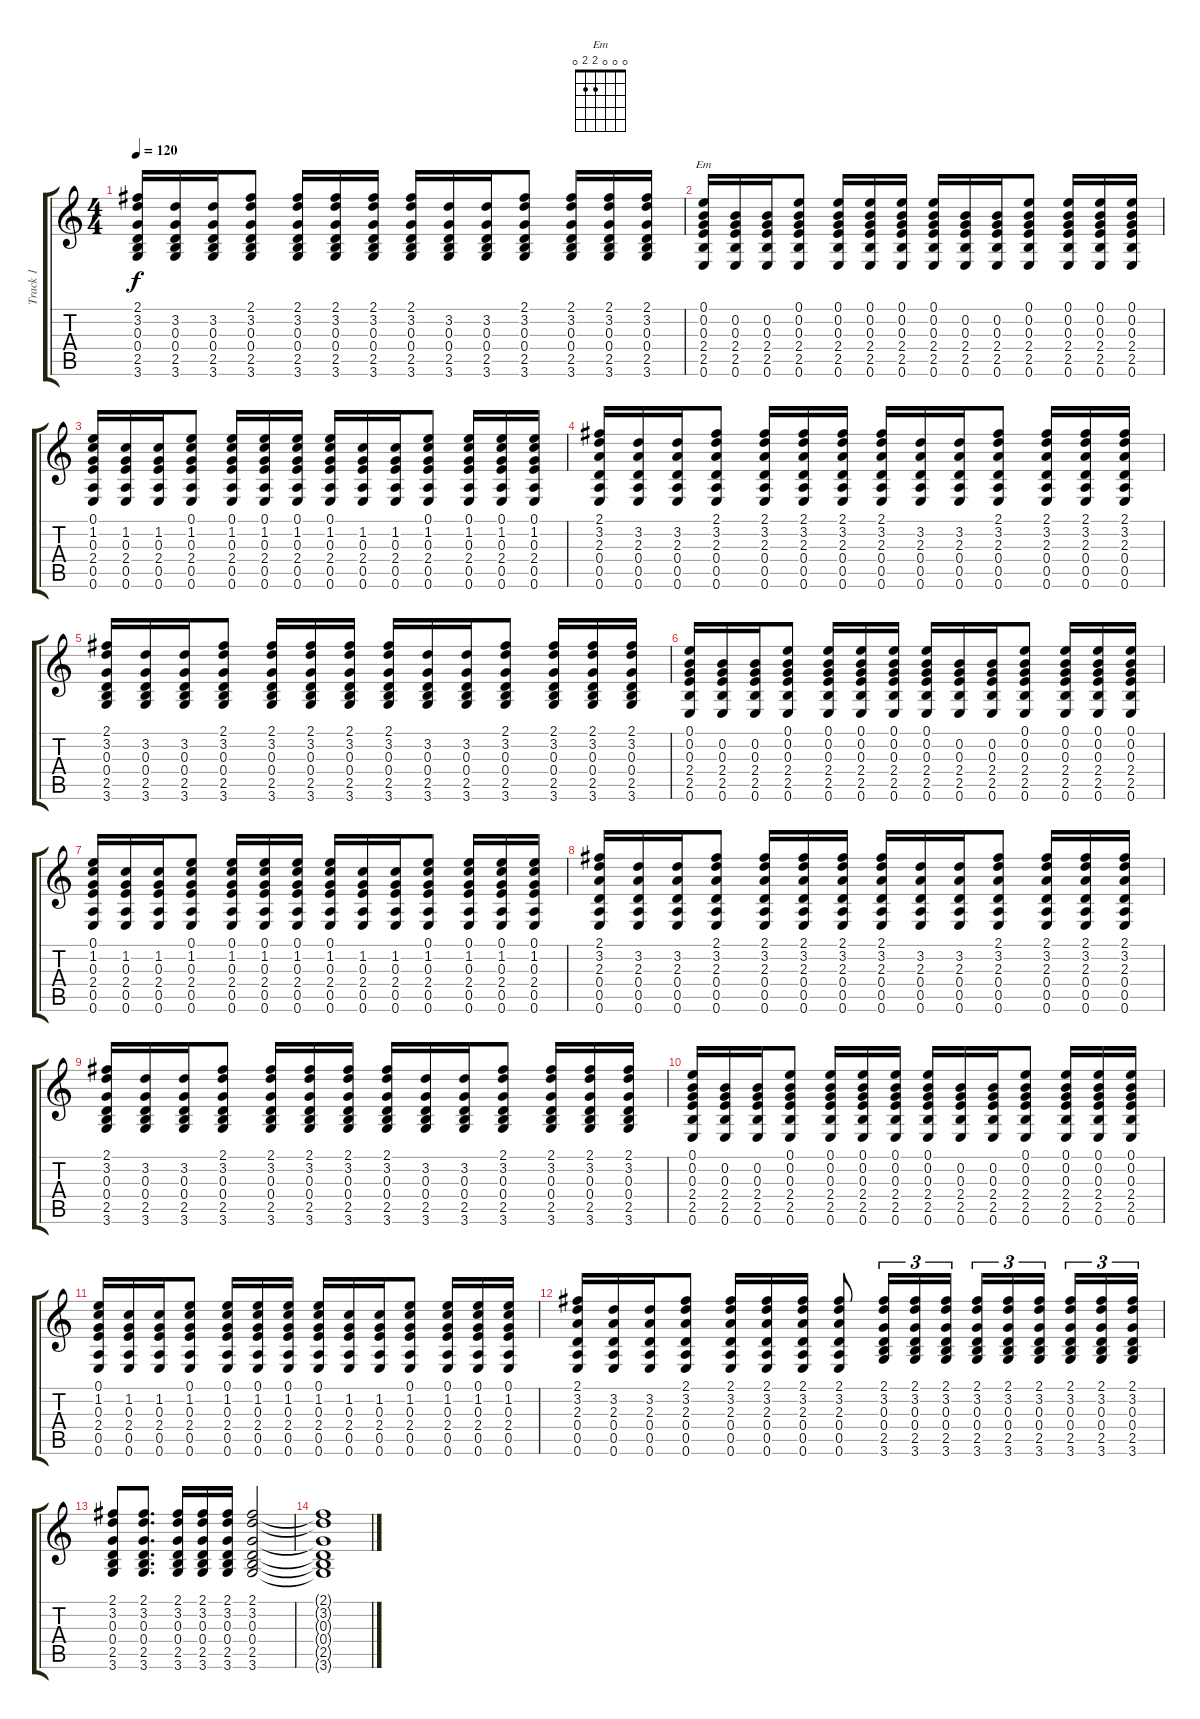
\track ("Track 1" "Track 1") {instrument acousticguitarsteel}
\staff {score tabs}
\tuning (E4 B3 G3 D3 A2 E2) {hide}
\chord ("Em" 0 0 0 2 2 0)
\ts (4 4)
\tempo 120
\clef g2
\ks c
(2.1 3.2 0.3 0.4 2.5 3.6).16{dy f} (3.2 0.3 0.4 2.5 3.6).16 (3.2 0.3 0.4 2.5 3.6).16 (2.1 3.2 0.3 0.4 2.5 3.6).8 (2.1 3.2 0.3 0.4 2.5 3.6).16 (2.1 3.2 0.3 0.4 2.5 3.6).16 (2.1 3.2 0.3 0.4 2.5 3.6).16 (2.1 3.2 0.3 0.4 2.5 3.6).16 (3.2 0.3 0.4 2.5 3.6).16 (3.2 0.3 0.4 2.5 3.6).16 (2.1 3.2 0.3 0.4 2.5 3.6).8 (2.1 3.2 0.3 0.4 2.5 3.6).16 (2.1 3.2 0.3 0.4 2.5 3.6).16 (2.1 3.2 0.3 0.4 2.5 3.6).16 |
(0.1 0.2 0.3 2.4 2.5 0.6).16{ch "Em"} (0.2 0.3 2.4 2.5 0.6).16 (0.2 0.3 2.4 2.5 0.6).16 (0.1 0.2 0.3 2.4 2.5 0.6).8 (0.1 0.2 0.3 2.4 2.5 0.6).16 (0.1 0.2 0.3 2.4 2.5 0.6).16 (0.1 0.2 0.3 2.4 2.5 0.6).16 (0.1 0.2 0.3 2.4 2.5 0.6).16 (0.2 0.3 2.4 2.5 0.6).16 (0.2 0.3 2.4 2.5 0.6).16 (0.1 0.2 0.3 2.4 2.5 0.6).8 (0.1 0.2 0.3 2.4 2.5 0.6).16 (0.1 0.2 0.3 2.4 2.5 0.6).16 (0.1 0.2 0.3 2.4 2.5 0.6).16 |
(0.1 1.2 0.3 2.4 0.5 0.6).16 (1.2 0.3 2.4 0.5 0.6).16 (1.2 0.3 2.4 0.5 0.6).16 (0.1 1.2 0.3 2.4 0.5 0.6).8 (0.1 1.2 0.3 2.4 0.5 0.6).16 (0.1 1.2 0.3 2.4 0.5 0.6).16 (0.1 1.2 0.3 2.4 0.5 0.6).16 (0.1 1.2 0.3 2.4 0.5 0.6).16 (1.2 0.3 2.4 0.5 0.6).16 (1.2 0.3 2.4 0.5 0.6).16 (0.1 1.2 0.3 2.4 0.5 0.6).8 (0.1 1.2 0.3 2.4 0.5 0.6).16 (0.1 1.2 0.3 2.4 0.5 0.6).16 (0.1 1.2 0.3 2.4 0.5 0.6).16 |
(2.1 3.2 2.3 0.4 0.5 0.6).16 (3.2 2.3 0.4 0.5 0.6).16 (3.2 2.3 0.4 0.5 0.6).16 (2.1 3.2 2.3 0.4 0.5 0.6).8 (2.1 3.2 2.3 0.4 0.5 0.6).16 (2.1 3.2 2.3 0.4 0.5 0.6).16 (2.1 3.2 2.3 0.4 0.5 0.6).16 (2.1 3.2 2.3 0.4 0.5 0.6).16 (3.2 2.3 0.4 0.5 0.6).16 (3.2 2.3 0.4 0.5 0.6).16 (2.1 3.2 2.3 0.4 0.5 0.6).8 (2.1 3.2 2.3 0.4 0.5 0.6).16 (2.1 3.2 2.3 0.4 0.5 0.6).16 (2.1 3.2 2.3 0.4 0.5 0.6).16 |
(2.1 3.2 0.3 0.4 2.5 3.6).16 (3.2 0.3 0.4 2.5 3.6).16 (3.2 0.3 0.4 2.5 3.6).16 (2.1 3.2 0.3 0.4 2.5 3.6).8 (2.1 3.2 0.3 0.4 2.5 3.6).16 (2.1 3.2 0.3 0.4 2.5 3.6).16 (2.1 3.2 0.3 0.4 2.5 3.6).16 (2.1 3.2 0.3 0.4 2.5 3.6).16 (3.2 0.3 0.4 2.5 3.6).16 (3.2 0.3 0.4 2.5 3.6).16 (2.1 3.2 0.3 0.4 2.5 3.6).8 (2.1 3.2 0.3 0.4 2.5 3.6).16 (2.1 3.2 0.3 0.4 2.5 3.6).16 (2.1 3.2 0.3 0.4 2.5 3.6).16 |
(0.1 0.2 0.3 2.4 2.5 0.6).16 (0.2 0.3 2.4 2.5 0.6).16 (0.2 0.3 2.4 2.5 0.6).16 (0.1 0.2 0.3 2.4 2.5 0.6).8 (0.1 0.2 0.3 2.4 2.5 0.6).16 (0.1 0.2 0.3 2.4 2.5 0.6).16 (0.1 0.2 0.3 2.4 2.5 0.6).16 (0.1 0.2 0.3 2.4 2.5 0.6).16 (0.2 0.3 2.4 2.5 0.6).16 (0.2 0.3 2.4 2.5 0.6).16 (0.1 0.2 0.3 2.4 2.5 0.6).8 (0.1 0.2 0.3 2.4 2.5 0.6).16 (0.1 0.2 0.3 2.4 2.5 0.6).16 (0.1 0.2 0.3 2.4 2.5 0.6).16 |
(0.1 1.2 0.3 2.4 0.5 0.6).16 (1.2 0.3 2.4 0.5 0.6).16 (1.2 0.3 2.4 0.5 0.6).16 (0.1 1.2 0.3 2.4 0.5 0.6).8 (0.1 1.2 0.3 2.4 0.5 0.6).16 (0.1 1.2 0.3 2.4 0.5 0.6).16 (0.1 1.2 0.3 2.4 0.5 0.6).16 (0.1 1.2 0.3 2.4 0.5 0.6).16 (1.2 0.3 2.4 0.5 0.6).16 (1.2 0.3 2.4 0.5 0.6).16 (0.1 1.2 0.3 2.4 0.5 0.6).8 (0.1 1.2 0.3 2.4 0.5 0.6).16 (0.1 1.2 0.3 2.4 0.5 0.6).16 (0.1 1.2 0.3 2.4 0.5 0.6).16 |
(2.1 3.2 2.3 0.4 0.5 0.6).16 (3.2 2.3 0.4 0.5 0.6).16 (3.2 2.3 0.4 0.5 0.6).16 (2.1 3.2 2.3 0.4 0.5 0.6).8 (2.1 3.2 2.3 0.4 0.5 0.6).16 (2.1 3.2 2.3 0.4 0.5 0.6).16 (2.1 3.2 2.3 0.4 0.5 0.6).16 (2.1 3.2 2.3 0.4 0.5 0.6).16 (3.2 2.3 0.4 0.5 0.6).16 (3.2 2.3 0.4 0.5 0.6).16 (2.1 3.2 2.3 0.4 0.5 0.6).8 (2.1 3.2 2.3 0.4 0.5 0.6).16 (2.1 3.2 2.3 0.4 0.5 0.6).16 (2.1 3.2 2.3 0.4 0.5 0.6).16 |
(2.1 3.2 0.3 0.4 2.5 3.6).16 (3.2 0.3 0.4 2.5 3.6).16 (3.2 0.3 0.4 2.5 3.6).16 (2.1 3.2 0.3 0.4 2.5 3.6).8 (2.1 3.2 0.3 0.4 2.5 3.6).16 (2.1 3.2 0.3 0.4 2.5 3.6).16 (2.1 3.2 0.3 0.4 2.5 3.6).16 (2.1 3.2 0.3 0.4 2.5 3.6).16 (3.2 0.3 0.4 2.5 3.6).16 (3.2 0.3 0.4 2.5 3.6).16 (2.1 3.2 0.3 0.4 2.5 3.6).8 (2.1 3.2 0.3 0.4 2.5 3.6).16 (2.1 3.2 0.3 0.4 2.5 3.6).16 (2.1 3.2 0.3 0.4 2.5 3.6).16 |
(0.1 0.2 0.3 2.4 2.5 0.6).16 (0.2 0.3 2.4 2.5 0.6).16 (0.2 0.3 2.4 2.5 0.6).16 (0.1 0.2 0.3 2.4 2.5 0.6).8 (0.1 0.2 0.3 2.4 2.5 0.6).16 (0.1 0.2 0.3 2.4 2.5 0.6).16 (0.1 0.2 0.3 2.4 2.5 0.6).16 (0.1 0.2 0.3 2.4 2.5 0.6).16 (0.2 0.3 2.4 2.5 0.6).16 (0.2 0.3 2.4 2.5 0.6).16 (0.1 0.2 0.3 2.4 2.5 0.6).8 (0.1 0.2 0.3 2.4 2.5 0.6).16 (0.1 0.2 0.3 2.4 2.5 0.6).16 (0.1 0.2 0.3 2.4 2.5 0.6).16 |
(0.1 1.2 0.3 2.4 0.5 0.6).16 (1.2 0.3 2.4 0.5 0.6).16 (1.2 0.3 2.4 0.5 0.6).16 (0.1 1.2 0.3 2.4 0.5 0.6).8 (0.1 1.2 0.3 2.4 0.5 0.6).16 (0.1 1.2 0.3 2.4 0.5 0.6).16 (0.1 1.2 0.3 2.4 0.5 0.6).16 (0.1 1.2 0.3 2.4 0.5 0.6).16 (1.2 0.3 2.4 0.5 0.6).16 (1.2 0.3 2.4 0.5 0.6).16 (0.1 1.2 0.3 2.4 0.5 0.6).8 (0.1 1.2 0.3 2.4 0.5 0.6).16 (0.1 1.2 0.3 2.4 0.5 0.6).16 (0.1 1.2 0.3 2.4 0.5 0.6).16 |
(2.1 3.2 2.3 0.4 0.5 0.6).16 (3.2 2.3 0.4 0.5 0.6).16 (3.2 2.3 0.4 0.5 0.6).16 (2.1 3.2 2.3 0.4 0.5 0.6).8 (2.1 3.2 2.3 0.4 0.5 0.6).16 (2.1 3.2 2.3 0.4 0.5 0.6).16 (2.1 3.2 2.3 0.4 0.5 0.6).16 (2.1 3.2 2.3 0.4 0.5 0.6).8 (2.1 3.2 0.3 0.4 2.5 3.6).16{tu (3 2)} (2.1 3.2 0.3 0.4 2.5 3.6).16{tu (3 2)} (2.1 3.2 0.3 0.4 2.5 3.6).16{tu (3 2)} (2.1 3.2 0.3 0.4 2.5 3.6).16{tu (3 2)} (2.1 3.2 0.3 0.4 2.5 3.6).16{tu (3 2)} (2.1 3.2 0.3 0.4 2.5 3.6).16{tu (3 2) beam splitsecondary} (2.1 3.2 0.3 0.4 2.5 3.6).16{tu (3 2)} (2.1 3.2 0.3 0.4 2.5 3.6).16{tu (3 2)} (2.1 3.2 0.3 0.4 2.5 3.6).16{tu (3 2)} |
(2.1 3.2 0.3 0.4 2.5 3.6).8 (2.1 3.2 0.3 0.4 2.5 3.6).8{d} (2.1 3.2 0.3 0.4 2.5 3.6).16 (2.1 3.2 0.3 0.4 2.5 3.6).16 (2.1 3.2 0.3 0.4 2.5 3.6).16 (2.1 3.2 0.3 0.4 2.5 3.6).2 |
(2.1{t} 3.2{t} 0.3{t} 0.4{t} 2.5{t} 3.6{t}).1
